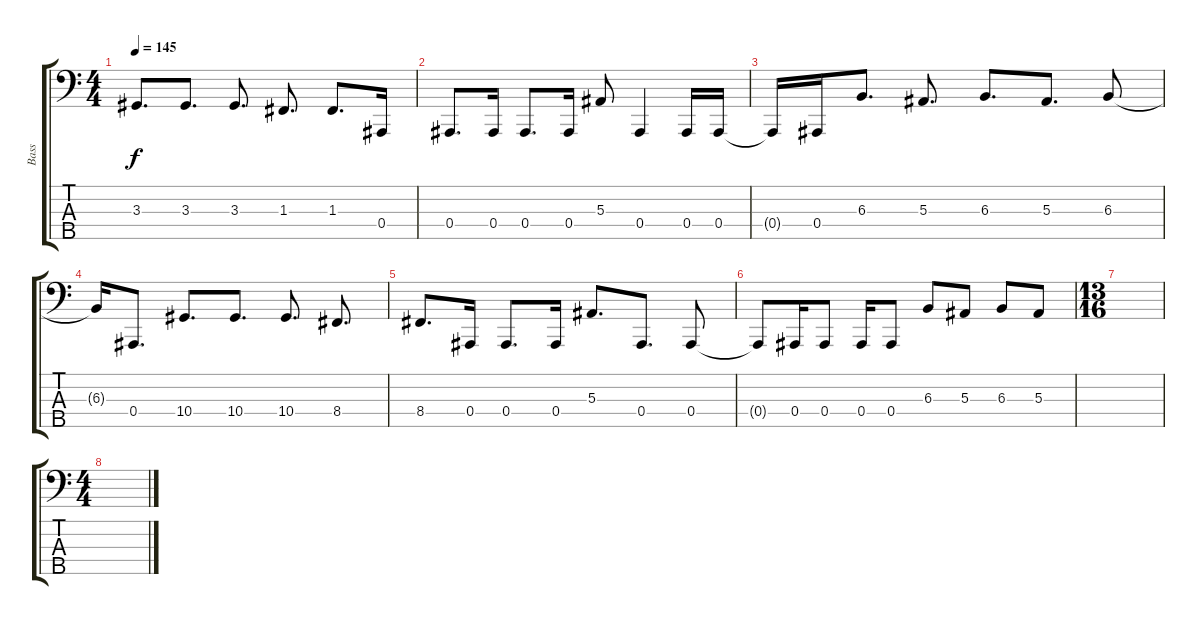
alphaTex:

\track ("Bass" "Bass") {instrument electricbasspick}
\staff {score tabs}
\tuning (Eb2 Bb1 F1 Bb0 G0) {hide}
\ts (4 4)
\tempo 145
\clef f4
\ks c
3.3.8{d dy f} 3.3.8{d} 3.3.8{d} 1.3.8{d} 1.3.8{d} 0.4.16 |
0.4.8{d} 0.4.16 0.4.8{d} 0.4.16 5.3.8 0.4.4 0.4.16 0.4.16 |
0.4{t}.16 0.4.16 6.3.8{d} 5.3.8{d} 6.3.8{d} 5.3.8{d} 6.3.8 |
6.3{t}.16 0.4.8{d} 10.4.8{d} 10.4.8{d} 10.4.8{d} 8.4.8{d} |
8.4.8{d} 0.4.16 0.4.8{d} 0.4.16 5.3.8{d} 0.4.8{d} 0.4.8 |
0.4{t}.8 0.4.16 0.4.8 0.4.16 0.4.8 6.3.8 5.3.8 6.3.8 5.3.8 |
\ts (13 16)
|
\ts (4 4)
